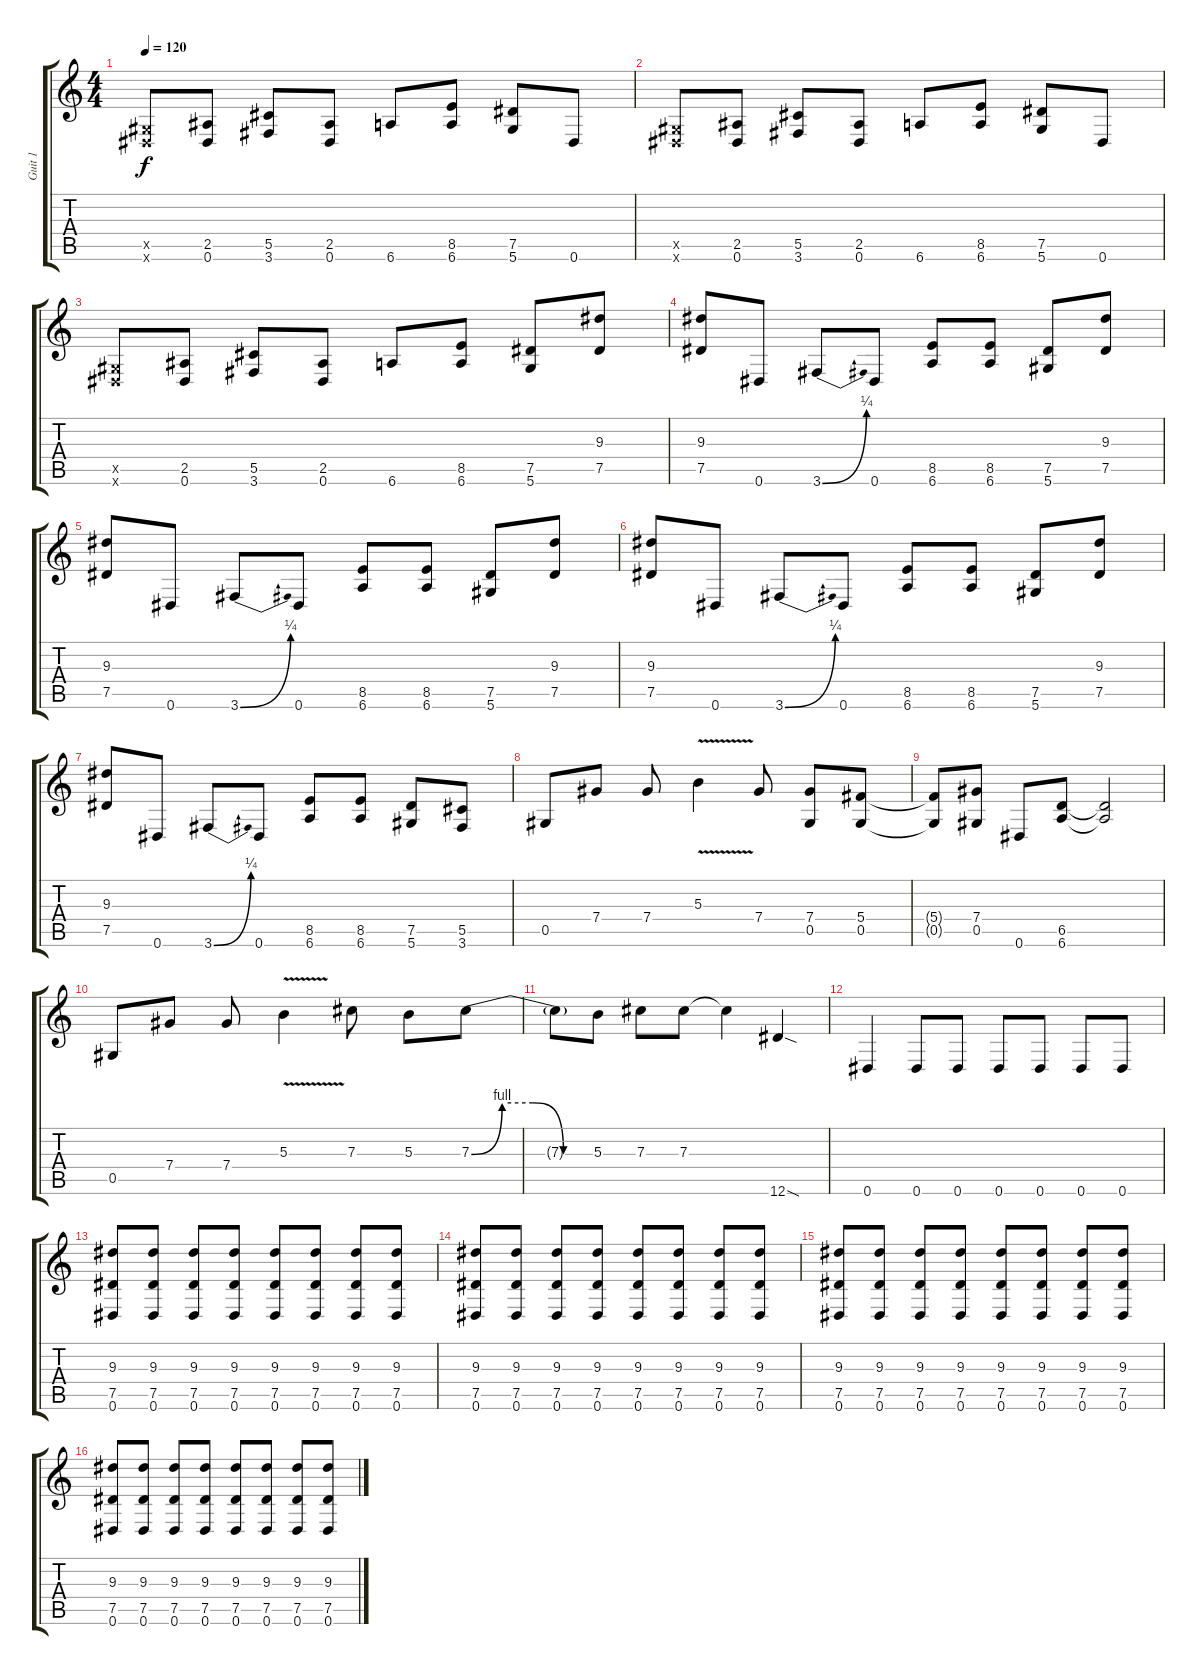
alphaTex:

\track ("Guit 1" "Guit 1") {instrument distortionguitar}
\staff {score tabs}
\tuning (Eb4 Bb3 Gb3 Db3 Ab2 Eb2) {hide}
\ts (4 4)
\tempo 120
\clef g2
\ks c
(0.5{x} 0.6{x}).8{dy f} (2.5 0.6).8 (5.5 3.6).8 (2.5 0.6).8 6.6.8 (8.5 6.6).8 (7.5 5.6).8 0.6.8 |
(0.5{x} 0.6{x}).8 (2.5 0.6).8 (5.5 3.6).8 (2.5 0.6).8 6.6.8 (8.5 6.6).8 (7.5 5.6).8 0.6.8 |
(0.5{x} 0.6{x}).8 (2.5 0.6).8 (5.5 3.6).8 (2.5 0.6).8 6.6.8 (8.5 6.6).8 (7.5 5.6).8 (9.3 7.5).8 |
(9.3 7.5).8 0.6.8 3.6{be (bend 0 0 60 1)}.8 0.6.8 (8.5 6.6).8 (8.5 6.6).8 (7.5 5.6).8 (9.3 7.5).8 |
(9.3 7.5).8 0.6.8 3.6{be (bend 0 0 60 1)}.8 0.6.8 (8.5 6.6).8 (8.5 6.6).8 (7.5 5.6).8 (9.3 7.5).8 |
(9.3 7.5).8 0.6.8 3.6{be (bend 0 0 60 1)}.8 0.6.8 (8.5 6.6).8 (8.5 6.6).8 (7.5 5.6).8 (9.3 7.5).8 |
(9.3 7.5).8 0.6.8 3.6{be (bend 0 0 60 1)}.8 0.6.8 (8.5 6.6).8 (8.5 6.6).8 (7.5 5.6).8 (5.5 3.6).8 |
0.5.8 7.4.8 7.4.8 5.3{v}.4 7.4.8 (7.4 0.5).8 (5.4 0.5).8 |
(5.4{t} 0.5{t}).8 (7.4 0.5).8 0.6.8 (6.5 6.6).8 (6.5{t} 6.6{t}).2 |
0.5.8 7.4.8 7.4.8 5.3{v}.4 7.3.8 5.3.8 7.3{be (custom 0 0 15 4 30 4 45 0 60 0)}.8 |
7.3{t}.8 5.3.8 7.3.8 7.3.8 7.3{t}.4 12.6{sod}.4 |
0.6.4 0.6.8 0.6.8 0.6.8 0.6.8 0.6.8 0.6.8 |
(9.3 7.5 0.6).8 (9.3 7.5 0.6).8 (9.3 7.5 0.6).8 (9.3 7.5 0.6).8 (9.3 7.5 0.6).8 (9.3 7.5 0.6).8 (9.3 7.5 0.6).8 (9.3 7.5 0.6).8 |
(9.3 7.5 0.6).8 (9.3 7.5 0.6).8 (9.3 7.5 0.6).8 (9.3 7.5 0.6).8 (9.3 7.5 0.6).8 (9.3 7.5 0.6).8 (9.3 7.5 0.6).8 (9.3 7.5 0.6).8 |
(9.3 7.5 0.6).8 (9.3 7.5 0.6).8 (9.3 7.5 0.6).8 (9.3 7.5 0.6).8 (9.3 7.5 0.6).8 (9.3 7.5 0.6).8 (9.3 7.5 0.6).8 (9.3 7.5 0.6).8 |
(9.3 7.5 0.6).8 (9.3 7.5 0.6).8 (9.3 7.5 0.6).8 (9.3 7.5 0.6).8 (9.3 7.5 0.6).8 (9.3 7.5 0.6).8 (9.3 7.5 0.6).8 (9.3 7.5 0.6).8
